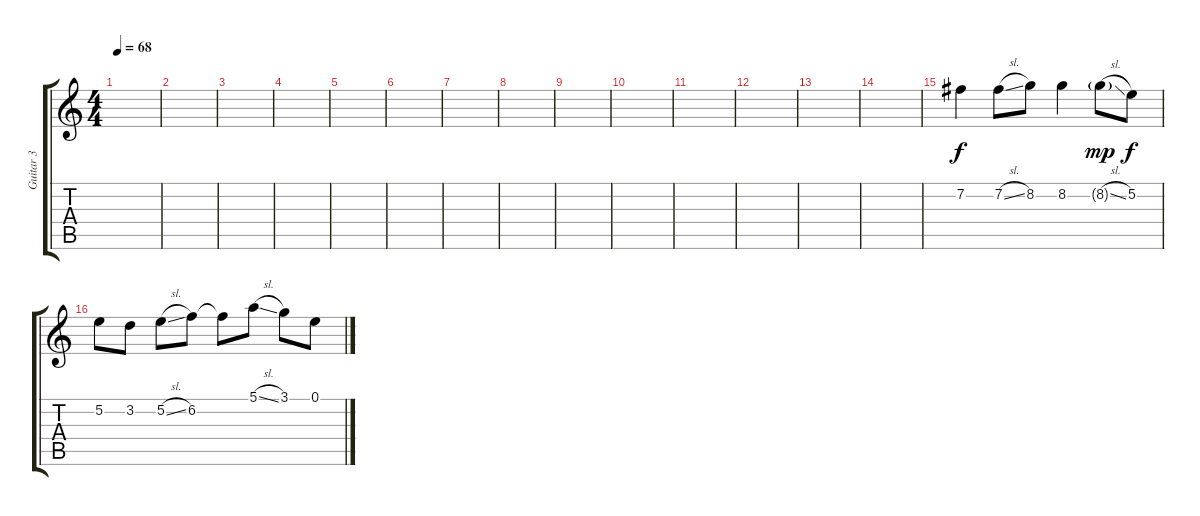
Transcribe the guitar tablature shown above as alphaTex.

\track ("Guitar 3" "Guitar 3") {instrument electricguitarclean}
\staff {score tabs}
\tuning (E4 B3 G3 D3 A2 E2) {hide}
\ts (4 4)
\tempo 68
\clef g2
\ks c
|
|
|
|
|
|
|
|
|
|
|
|
|
|
7.2.4 7.2{sl}.8 8.2.8 8.2.4 8.2{sl g}.8{dy mp} 5.2.8{dy f} |
5.2.8 3.2.8 5.2{sl}.8 6.2.8 6.2{t}.8 5.1{sl}.8 3.1.8 0.1.8
